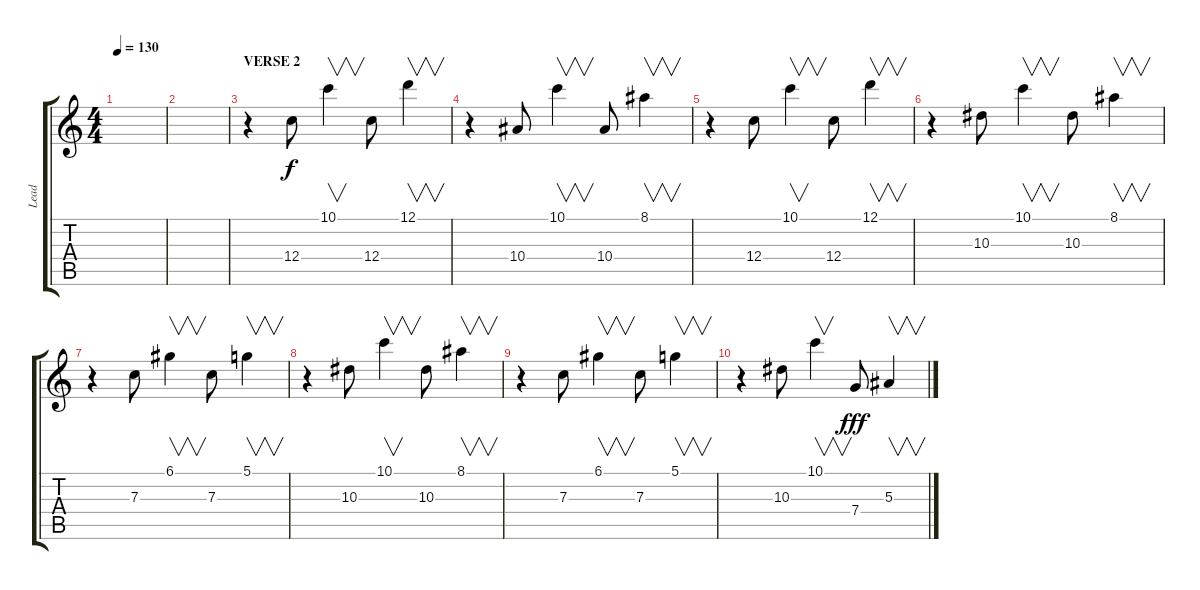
\track ("Lead" "Lead") {instrument overdrivenguitar}
\staff {score tabs}
\tuning (D4 A3 F3 C3 G2 C2) {hide}
\ts (4 4)
\tempo 130
\clef g2
\ks c
|
|
\section ("" "VERSE 2")
r.4 12.4.8{dy f} 10.1.4{v} 12.4.8 12.1.4{v} |
r.4 10.4.8 10.1.4{v} 10.4.8 8.1.4{v} |
r.4 12.4.8 10.1.4{v} 12.4.8 12.1.4{v} |
r.4 10.3.8 10.1.4{v} 10.3.8 8.1.4{v} |
r.4 7.3.8 6.1.4{v} 7.3.8 5.1.4{v} |
r.4 10.3.8 10.1.4{v} 10.3.8 8.1.4{v} |
r.4 7.3.8 6.1.4{v} 7.3.8 5.1.4{v} |
r.4 10.3.8 10.1.4{v} 7.4.8{dy fff} 5.3.4{v}
